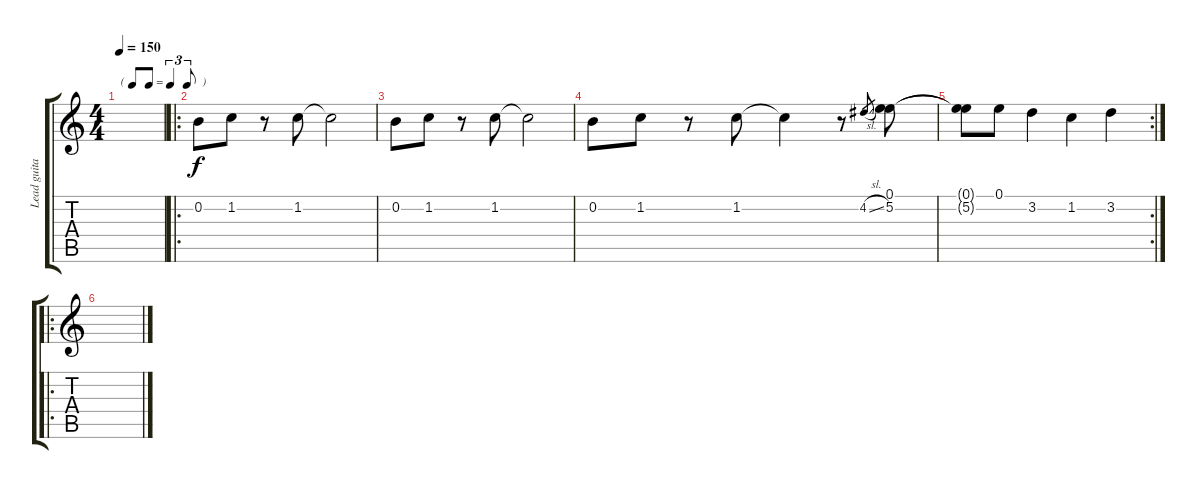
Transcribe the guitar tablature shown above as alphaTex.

\track ("Lead guitar 2 (doubles)" "Lead guita") {instrument overdrivenguitar}
\staff {score tabs}
\tuning (E4 B3 G3 D3 A2 E2) {hide}
\ts (4 4)
\tf triplet8th
\tempo 150
\clef g2
\ks c
|
\ro
0.2.8 1.2.8 r.8 1.2.8 1.2{t}.2 |
0.2.8 1.2.8 r.8 1.2.8 1.2{t}.2 |
0.2.8 1.2.8 r.8 1.2.8 1.2{t}.4 r.8 4.2{sl}.8{gr} (0.1 5.2).8 |
\rc 2
(0.1{t} 5.2{t}).8 0.1.8 3.2.4 1.2.4 3.2.4 |
\ro
